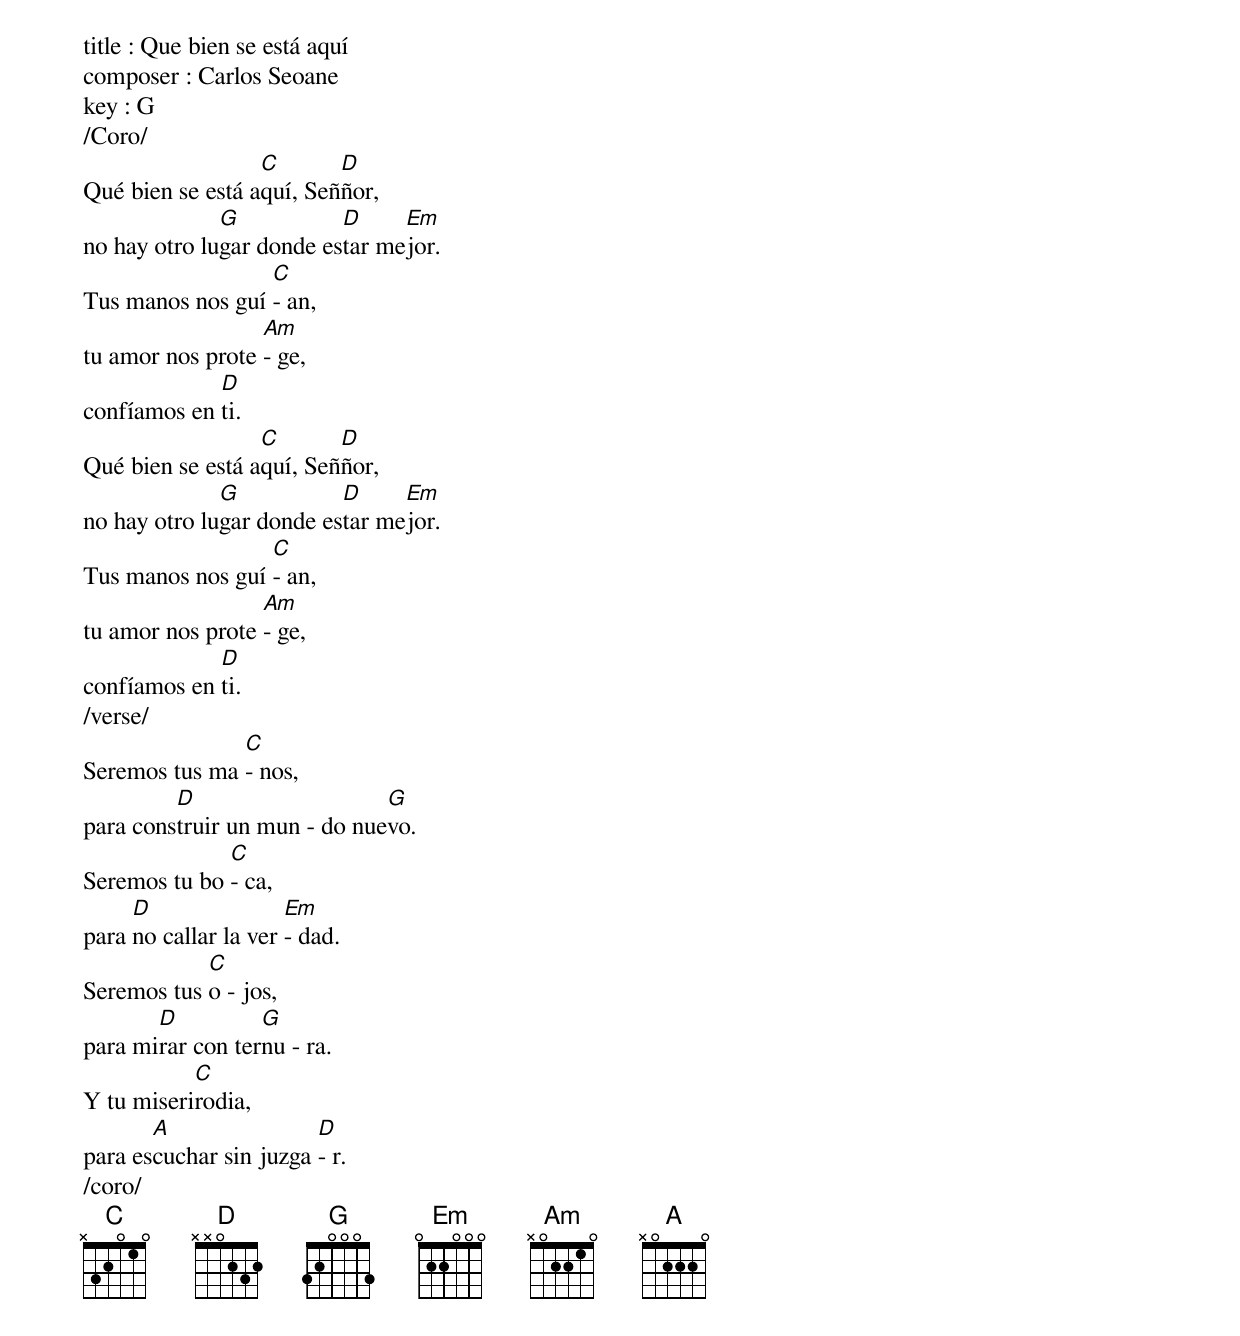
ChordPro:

title : Que bien se está aquí
composer : Carlos Seoane
key : G
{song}
/Coro/
Qué bien se está a[C]quí, Señ[D]ñor,
no hay otro lu[G]gar donde es[D]tar me[Em]jor.
Tus manos nos guí [C]- an,
tu amor nos prote [Am]- ge,
confíamos en [D]ti.
Qué bien se está a[C]quí, Señ[D]ñor,
no hay otro lu[G]gar donde es[D]tar me[Em]jor.
Tus manos nos guí [C]- an,
tu amor nos prote [Am]- ge,
confíamos en [D]ti.
/verse/
Seremos tus ma [C]- nos,
para cons[D]truir un mun - do nue[G]vo.
Seremos tu bo [C]- ca,
para [D]no callar la ver [Em]- dad.
Seremos tus [C]o - jos,
para mi[D]rar con ter[G]nu - ra.
Y tu miseri[C]rodia,
para es[A]cuchar sin juzga [D]- r.
/coro/
